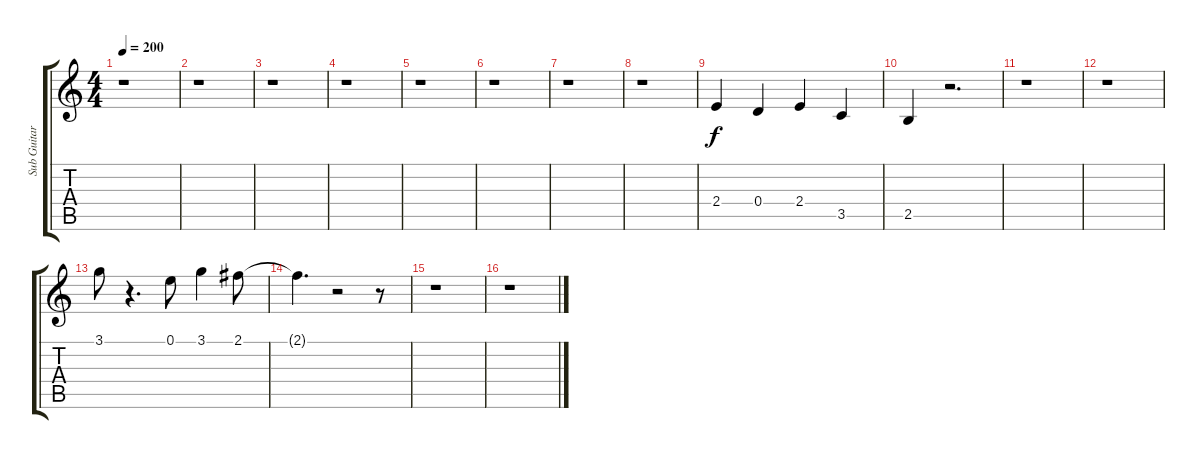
\track ("Sub Guitar" "Sub Guitar") {instrument electricguitarclean}
\staff {score tabs}
\tuning (E4 B3 G3 D3 A2 E2) {hide}
\ts (4 4)
\tempo 200
\clef g2
\ks c
r.1{dy f} |
r.1 |
r.1 |
r.1 |
r.1 |
r.1 |
r.1 |
r.1 |
2.4.4 0.4.4 2.4.4 3.5.4 |
2.5.4 r.2{d} |
r.1 |
r.1 |
3.1.8 r.4{d} 0.1.8 3.1.4 2.1.8 |
2.1{t}.4{d} r.2 r.8 |
r.1 |
r.1
